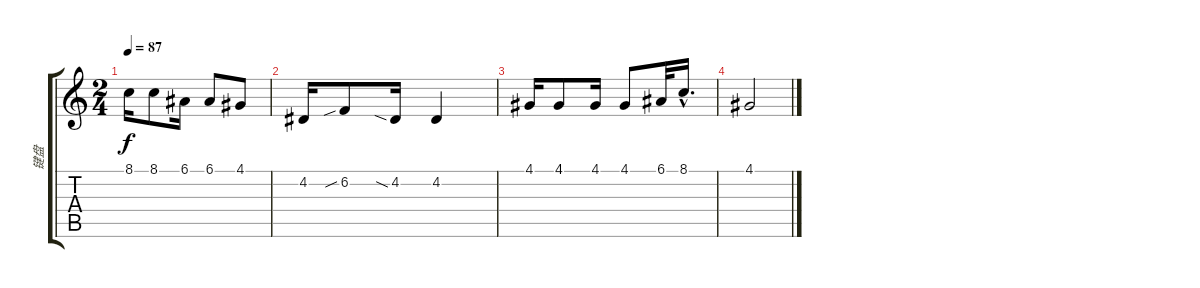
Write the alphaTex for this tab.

\track ("键盘" "键盘") {instrument synthstrings2}
\staff {score tabs}
\tuning (E4 B3 G3 D3 A2 E2) {hide}
\ts (2 4)
\tempo 87
\clef g2
\ks c
8.1.16{dy f} 8.1.8 6.1.16 6.1.8 4.1.8 |
4.2.16 6.2{sib}.8 4.2{sia}.16 4.2.4 |
4.1.16 4.1.8 4.1.16 4.1.8 6.1.32 8.1{hac}.16{d} |
4.1.2
